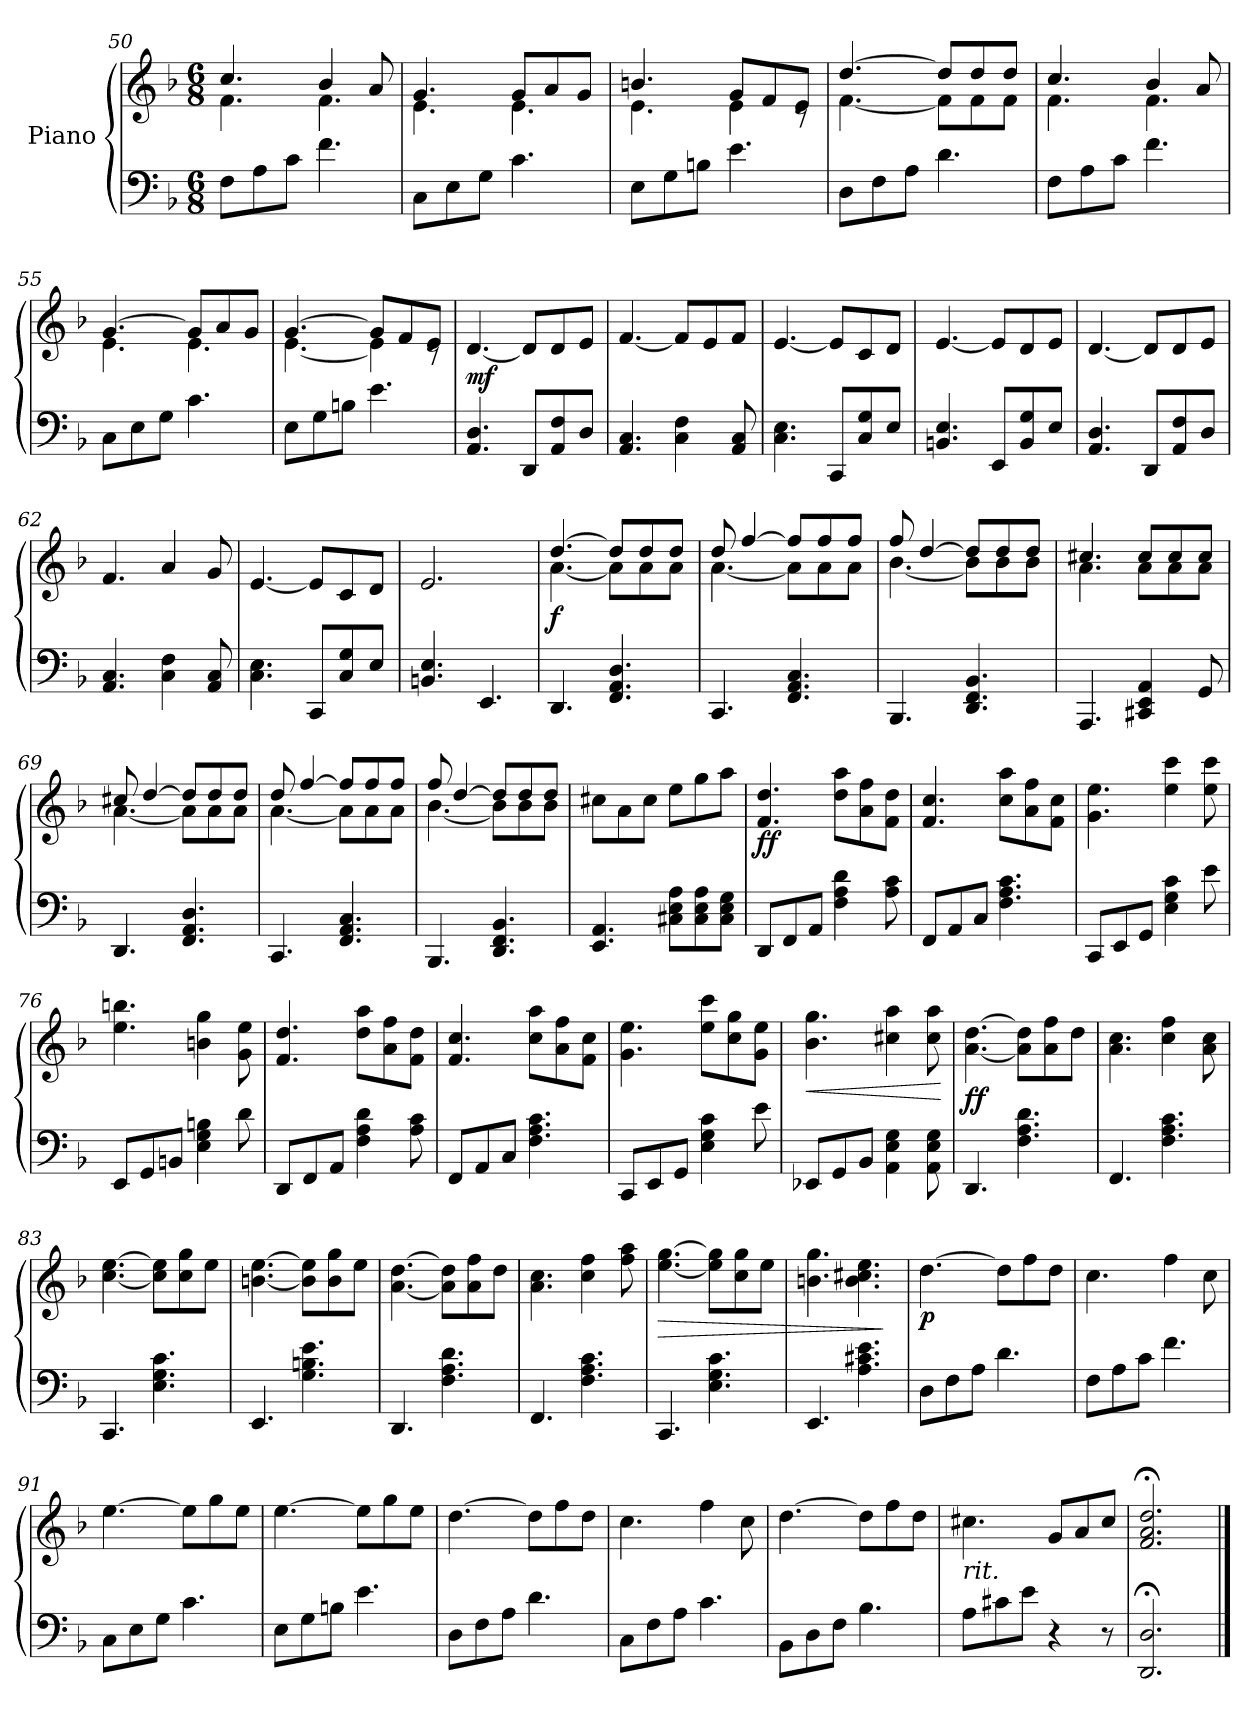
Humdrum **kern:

**kern	**kern	**dynam
*part1	*part1	*part1
*staff2	*staff1	*staff1/2
*I"Piano	*	*
*clefF4	*clefG2	*
*k[b-]	*k[b-]	*
*d:	*d:	*
*M6/8	*M6/8	*
=50	=50	=50
*	*^	*
8F\L	4.cc/	4.f\	.
8A\	.	.	.
8c\J	.	.	.
4.f\	4b-/	4.f\	.
.	8a/	.	.
!!LO:LB:g=z	!!
=51	=51	=51	=51
8C\L	4.g/	4.e\	.
8E\	.	.	.
8G\J	.	.	.
4.c\	8g/L	4.e\	.
.	8a/	.	.
.	8g/J	.	.
=52	=52	=52	=52
8E\L	4.bn/	4.e\	.
8G\	.	.	.
8Bn\J	.	.	.
4.e\	8g/L	4e\	.
.	8f/	.	.
.	8e/J	8rc	.
=53	=53	=53	=53
8D\L	[>4.dd/	[<4.f\	.
8F\	.	.	.
8A\J	.	.	.
4.d\	8dd/L]	8f\L]	.
.	8dd/	8f\	.
.	8dd/J	8f\J	.
=54	=54	=54	=54
8F\L	4.cc/	4.f\	.
8A\	.	.	.
8c\J	.	.	.
4.f\	4b-/	4.f\	.
.	8a/	.	.
=55	=55	=55	=55
8C\L	[>4.g/	4.e\	.
8E\	.	.	.
8G\J	.	.	.
4.c\	8g/L]	4.e\	.
.	8a/	.	.
.	8g/J	.	.
=56	=56	=56	=56
8E\L	[>4.g/	[<4.e\	.
8G\	.	.	.
8Bn\J	.	.	.
4.e\	8g/L]	4e\]	.
.	8f/	.	.
.	8e/J	8rc	.
!!LO:PB:g=z
=57	=57	=57	=57
!	!	!	!LO:DY:b
*	*v	*v	*
4.AA/ 4.D/	[4.d/	mf
8DD/L	8d/L]	.
8AA/ 8F/	8d/	.
8D/J	8e/J	.
=58	=58	=58
4.AA/ 4.C/	[4.f/	.
4C\ 4F\	8f/L]	.
.	8e/	.
8AA/ 8C/	8f/J	.
=59	=59	=59
4.C\ 4.E\	[4.e/	.
8CC/L	8e/L]	.
8C/ 8G/	8c/	.
8E/J	8d/J	.
=60	=60	=60
4.BBn/ 4.E/	[4.e/	.
8EE/L	8e/L]	.
8BB/ 8G/	8d/	.
8E/J	8e/J	.
=61	=61	=61
4.AA/ 4.D/	[4.d/	.
8DD/L	8d/L]	.
8AA/ 8F/	8d/	.
8D/J	8e/J	.
=62	=62	=62
4.AA/ 4.C/	4.f/	.
4C\ 4F\	4a/	.
8AA/ 8C/	8g/	.
=63	=63	=63
4.C\ 4.E\	[4.e/	.
8CC/L	8e/L]	.
8C/ 8G/	8c/	.
8E/J	8d/J	.
!!LO:LB:g=z
=64	=64	=64
4.BBn/ 4.E/	2.e/	.
4.EE/	.	.
=65	=65	=65
*	*^	*
!	!	!	!LO:DY:b
4.DD/	[>4.dd/	[<4.a\	f
4.FF/ 4.AA/ 4.D/	8dd/L]	8a\L]	.
.	8dd/	8a\	.
.	8dd/J	8a\J	.
=66	=66	=66	=66
4.CC/	8dd/	[<4.a\	.
.	[>4ff/	.	.
4.FF/ 4.AA/ 4.C/	8ff/L]	8a\L]	.
.	8ff/	8a\	.
.	8ff/J	8a\J	.
=67	=67	=67	=67
4.BBB-/	8ff/	[<4.b-\	.
.	[>4dd/	.	.
4.DD/ 4.FF/ 4.BB-/	8dd/L]	8b-\L]	.
.	8dd/	8b-\	.
.	8dd/J	8b-\J	.
=68	=68	=68	=68
4.AAA/	4.cc#X/	4.a\	.
4CC#X/ 4EE/ 4AA/	8cc#/L	8a\L	.
.	8cc#/	8a\	.
8GG/	8cc#/J	8a\J	.
=69	=69	=69	=69
4.DD/	8cc#X/	[<4.a\	.
.	[>4dd/	.	.
4.FF/ 4.AA/ 4.D/	8dd/L]	8a\L]	.
.	8dd/	8a\	.
.	8dd/J	8a\J	.
!!LO:LB:g=z	!!
=70	=70	=70	=70
4.CC/	8dd/	[<4.a\	.
.	[>4ff/	.	.
4.FF/ 4.AA/ 4.C/	8ff/L]	8a\L]	.
.	8ff/	8a\	.
.	8ff/J	8a\J	.
=71	=71	=71	=71
4.BBB-/	8ff/	[<4.b-\	.
.	[>4dd/	.	.
4.DD/ 4.FF/ 4.BB-/	8dd/L]	8b-\L]	.
.	8dd/	8b-\	.
.	8dd/J	8b-\J	.
*	*v	*v	*
=72	=72	=72
4.EE/ 4.AA/	8cc#X\L	.
.	8a\	.
.	8cc#\J	.
8C#X\ 8E\ 8A\L	8ee\L	.
8C#\ 8E\ 8A\	8gg\	.
8C#\ 8E\ 8G\J	8aa\J	.
=73	=73	=73
!	!	!LO:DY:b
8DD/L	4.f/ 4.dd/	ff
8FF/	.	.
8AA/J	.	.
4F\ 4A\ 4d\	8dd\ 8aa\L	.
.	8a\ 8ff\	.
8A\ 8c\	8f\ 8dd\J	.
=74	=74	=74
8FF/L	4.f/ 4.cc/	.
8AA/	.	.
8C/J	.	.
4.F\ 4.A\ 4.c\	8cc\ 8aa\L	.
.	8a\ 8ff\	.
.	8f\ 8cc\J	.
=75	=75	=75
8CC/L	4.g\ 4.ee\	.
8EE/	.	.
8GG/J	.	.
4E\ 4G\ 4c\	4ee\ 4ccc\	.
8e\	8ee\ 8ccc\	.
!!LO:LB:g=z
=76	=76	=76
8EE/L	4.ee\ 4.bbn\	.
8GG/	.	.
8BBn/J	.	.
4E\ 4G\ 4Bn\	4bn\ 4gg\	.
8d\	8g\ 8ee\	.
=77	=77	=77
8DD/L	4.f/ 4.dd/	.
8FF/	.	.
8AA/J	.	.
4F\ 4A\ 4d\	8dd\ 8aa\L	.
.	8a\ 8ff\	.
8A\ 8c\	8f\ 8dd\J	.
=78	=78	=78
8FF/L	4.f/ 4.cc/	.
8AA/	.	.
8C/J	.	.
4.F\ 4.A\ 4.c\	8cc\ 8aa\L	.
.	8a\ 8ff\	.
.	8f\ 8cc\J	.
=79	=79	=79
8CC/L	4.g\ 4.ee\	.
8EE/	.	.
8GG/J	.	.
4E\ 4G\ 4c\	8ee\ 8ccc\L	.
.	8cc\ 8gg\	.
8e\	8g\ 8ee\J	.
=80	=80	=80
!	!	!LO:HP:b
8EE-X/L	4.b-\ 4.gg\	<
8GG/	.	.
8BB-/J	.	.
4AA\ 4E\ 4G\	4cc#X\ 4aa\	.
8AA\ 8E\ 8G\	8cc#\ 8aa\	.
.	.	[
=81	=81	=81
!	!	!LO:DY:b
4.DD/	[4.a\ [4.dd\	ff
4.F\ 4.A\ 4.d\	8a\] 8dd\]L	.
.	8a\ 8ff\	.
.	8dd\J	.
!!LO:PB:g=z
=82	=82	=82
4.FF/	4.a\ 4.cc\	.
4.F\ 4.A\ 4.c\	4cc\ 4ff\	.
.	8a\ 8cc\	.
=83	=83	=83
4.CC/	[4.cc\ [4.ee\	.
4.E\ 4.G\ 4.c\	8cc\] 8ee\]L	.
.	8cc\ 8gg\	.
.	8ee\J	.
=84	=84	=84
4.EE/	[4.bn\ [4.ee\	.
4.G\ 4.Bn\ 4.e\	8b\] 8ee\]L	.
.	8b\ 8gg\	.
.	8ee\J	.
=85	=85	=85
4.DD/	[4.a\ [4.dd\	.
4.F\ 4.A\ 4.d\	8a\] 8dd\]L	.
.	8a\ 8ff\	.
.	8dd\J	.
=86	=86	=86
4.FF/	4.a\ 4.cc\	.
4.F\ 4.A\ 4.c\	4cc\ 4ff\	.
.	8ff\ 8aa\	.
=87	=87	=87
!	!	!LO:HP:b
4.CC/	[4.ee\ [4.gg\	>
4.E\ 4.G\ 4.c\	8ee\] 8gg\]L	.
.	8cc\ 8gg\	.
.	8ee\J	.
=88	=88	=88
4.EE/	4.bn\ 4.gg\	.
4.A\ 4.c#X\ 4.e\	4.b\ 4.cc#X\ 4.ee\	.
.	.	]
!!LO:LB:g=z
=89	=89	=89
!	!	!LO:DY:b
8D\L	[4.dd\	p
8F\	.	.
8A\J	.	.
4.d\	8dd\L]	.
.	8ff\	.
.	8dd\J	.
=90	=90	=90
8F\L	4.cc\	.
8A\	.	.
8c\J	.	.
4.f\	4ff\	.
.	8cc\	.
=91	=91	=91
8C\L	[4.ee\	.
8E\	.	.
8G\J	.	.
4.c\	8ee\L]	.
.	8gg\	.
.	8ee\J	.
=92	=92	=92
8E\L	[4.ee\	.
8G\	.	.
8Bn\J	.	.
4.e\	8ee\L]	.
.	8gg\	.
.	8ee\J	.
=93	=93	=93
8D\L	[4.dd\	.
8F\	.	.
8A\J	.	.
4.d\	8dd\L]	.
.	8ff\	.
.	8dd\J	.
=94	=94	=94
8C\L	4.cc\	.
8F\	.	.
8A\J	.	.
4.c\	4ff\	.
.	8cc\	.
!!LO:LB:g=z
=95	=95	=95
8BB-\L	[4.dd\	.
8D\	.	.
8F\J	.	.
4.B-\	8dd\L]	.
.	8ff\	.
.	8dd\J	.
=96	=96	=96
!	!LO:TX:b:i:t=rit.	!
8A\L	4.cc#X\	.
8c#X\	.	.
8e\J	.	.
4r	8g/L	.
.	8a/	.
8r	(8cc#/J	.
=97	=97	=97
2.DD/;< 2.D/;<	2.f/;< 2.a/;< 2.dd/;<	.
==	==	==
*-	*-	*-
